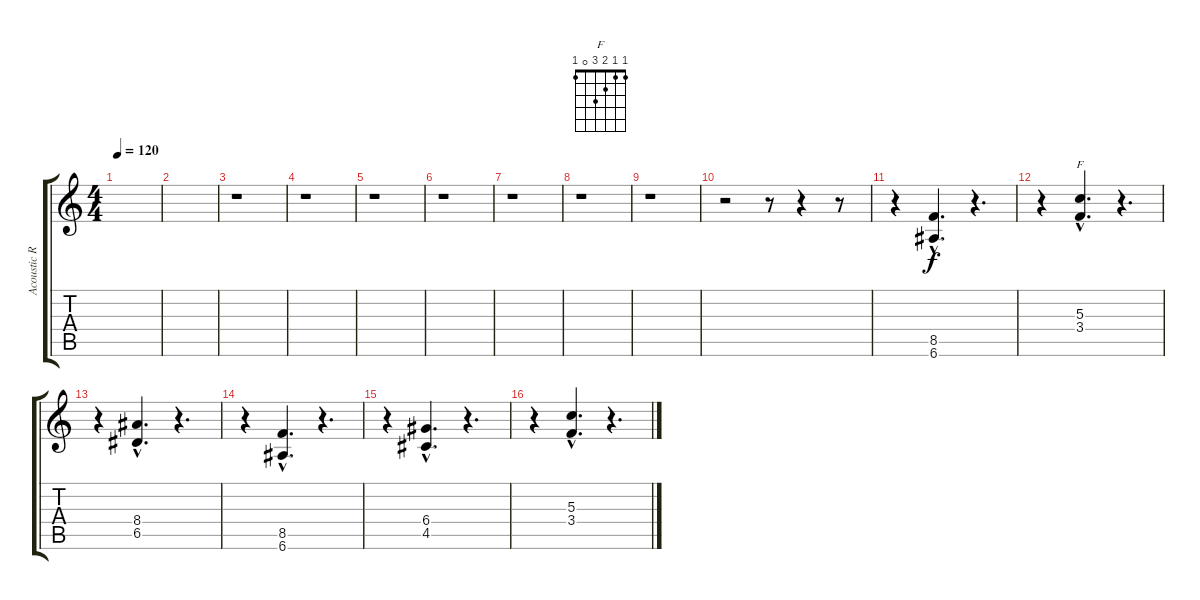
\track ("Acoustic Rhythm 2" "Acoustic R") {instrument acousticguitarnylon}
\staff {score tabs}
\tuning (E4 B3 G3 D3 A2 E2) {hide}
\chord ("F" 1 1 2 3 0 1)
\ts (4 4)
\tempo 120
\clef g2
\ks c
|
|
r.1 |
r.1 |
r.1 |
r.1 |
r.1 |
r.1 |
r.1 |
r.2 r.8 r.4 r.8 |
r.4 (8.5{hac} 6.6{hac}).4{d} r.4{d} |
r.4 (5.3{hac} 3.4{hac}).4{d ch "F"} r.4{d} |
r.4 (8.4{hac} 6.5{hac}).4{d} r.4{d} |
r.4 (8.5{hac} 6.6{hac}).4{d} r.4{d} |
r.4 (6.4{hac} 4.5{hac}).4{d} r.4{d} |
r.4 (5.3{hac} 3.4{hac}).4{d} r.4{d}
